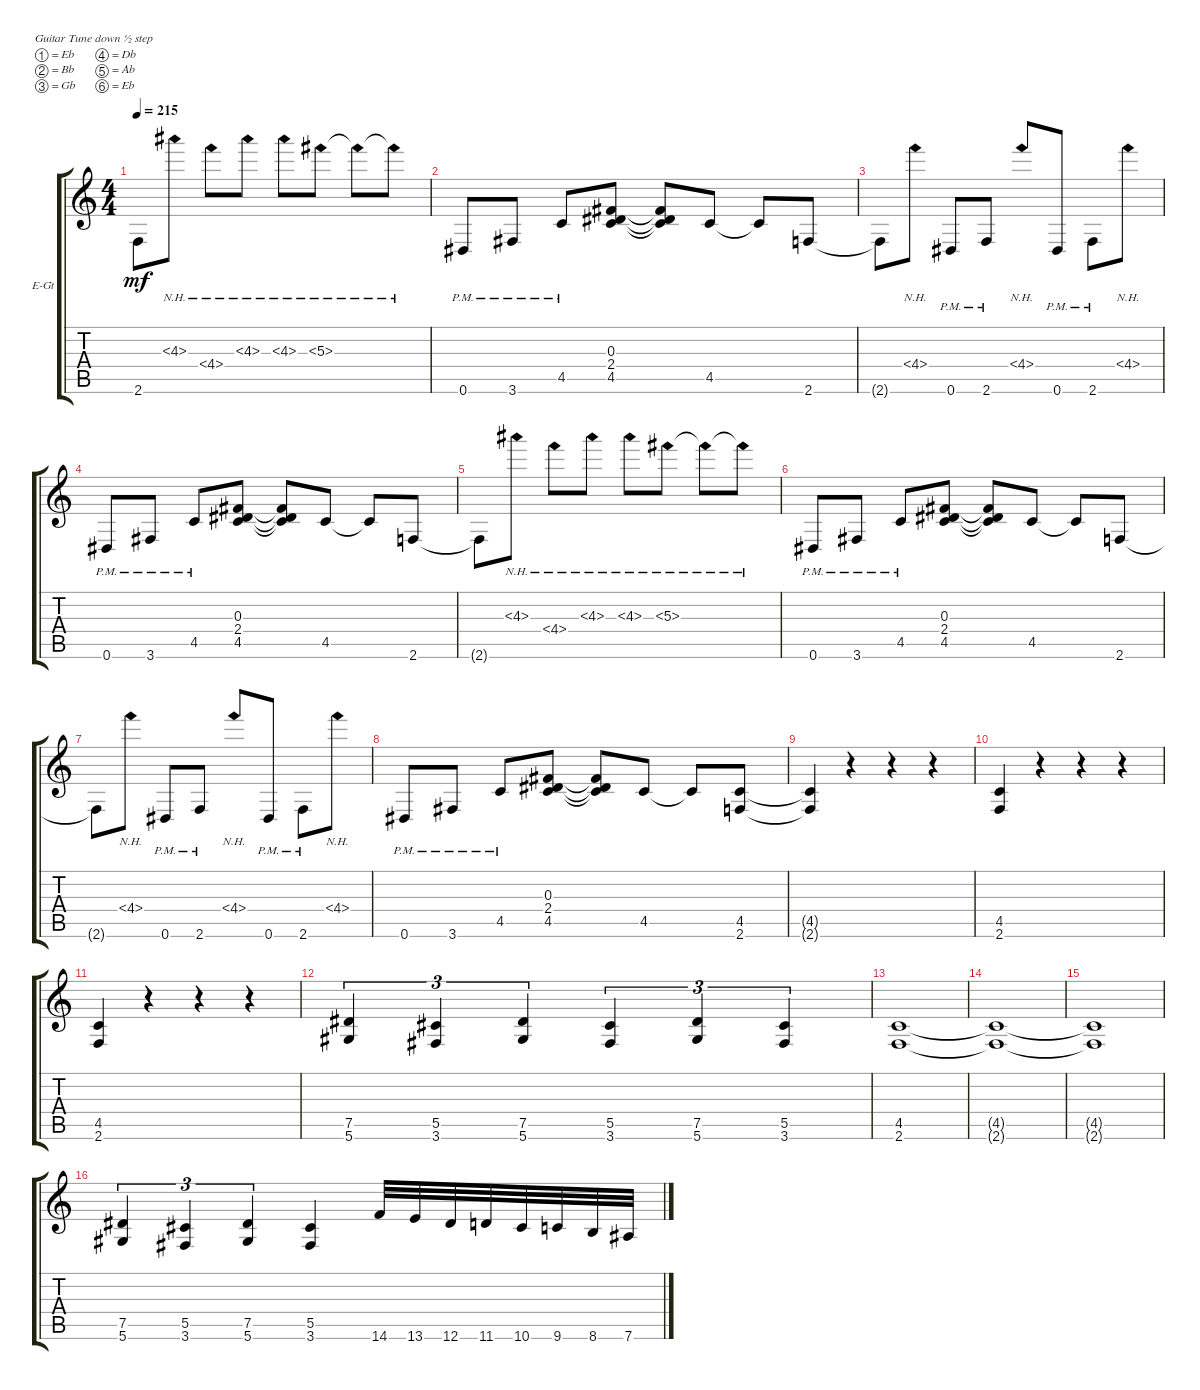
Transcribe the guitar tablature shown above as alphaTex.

\bracketExtendMode groupsimilarinstruments
\firstSystemTrackNameOrientation horizontal
\otherSystemsTrackNameOrientation horizontal
\track ("left" "E-Gt") {instrument distortionguitar}
\staff {score tabs}
\tuning (Eb4 Bb3 Gb3 Db3 Ab2 Eb2)
\ts (4 4)
\tempo 215
\clef g2
\ks c
2.6{t}.8{dy mf} 4.3{nh}.8 4.4{nh}.8 4.3{nh}.8 4.3{nh}.8 5.3{nh}.8 5.3{nh t}.8 5.3{nh t}.8 |
0.6{pm}.8 3.6{pm}.8 4.5{pm}.8 (2.4 4.5 0.3).8 (4.5{t} 2.4{t} 0.3{t}).8 4.5.8 4.5{t}.8 2.6.8 |
2.6{t}.8 4.4{nh}.8 0.6{pm}.8 2.6{pm}.8 4.4{nh}.8 0.6{pm}.8 2.6{pm}.8 4.4{nh}.8 |
0.6{pm}.8 3.6{pm}.8 4.5{pm}.8 (2.4 4.5 0.3).8 (4.5{t} 2.4{t} 0.3{t}).8 4.5.8 4.5{t}.8 2.6.8 |
2.6{t}.8 4.3{nh}.8 4.4{nh}.8 4.3{nh}.8 4.3{nh}.8 5.3{nh}.8 5.3{nh t}.8 5.3{nh t}.8 |
0.6{pm}.8 3.6{pm}.8 4.5{pm}.8 (2.4 4.5 0.3).8 (4.5{t} 2.4{t} 0.3{t}).8 4.5.8 4.5{t}.8 2.6.8 |
2.6{t}.8 4.4{nh}.8 0.6{pm}.8 2.6{pm}.8 4.4{nh}.8 0.6{pm}.8 2.6{pm}.8 4.4{nh}.8 |
0.6{pm}.8 3.6{pm}.8 4.5{pm}.8 (2.4 4.5 0.3).8 (4.5{t} 2.4{t} 0.3{t}).8 4.5.8 4.5{t}.8 (2.6 4.5).8 |
(2.6{t} 4.5{t}).4 r.4 r.4 r.4 |
(4.5 2.6).4 r.4 r.4 r.4 |
(2.6 4.5).4 r.4 r.4 r.4 |
(5.6 7.5).4{tu (3 2)} (3.6 5.5).4{tu (3 2)} (5.6 7.5).4{tu (3 2)} (3.6 5.5).4{tu (3 2)} (5.6 7.5).4{tu (3 2)} (3.6 5.5).4{tu (3 2)} |
(2.6 4.5).1 |
(2.6{t} 4.5{t}).1 |
(2.6{t} 4.5{t}).1 |
(5.6 7.5).4{tu (3 2)} (3.6 5.5).4{tu (3 2)} (5.6 7.5).4{tu (3 2)} (3.6 5.5).4 14.6.32 13.6.32 12.6.32 11.6.32 10.6.32 9.6.32 8.6.32 7.6.32
